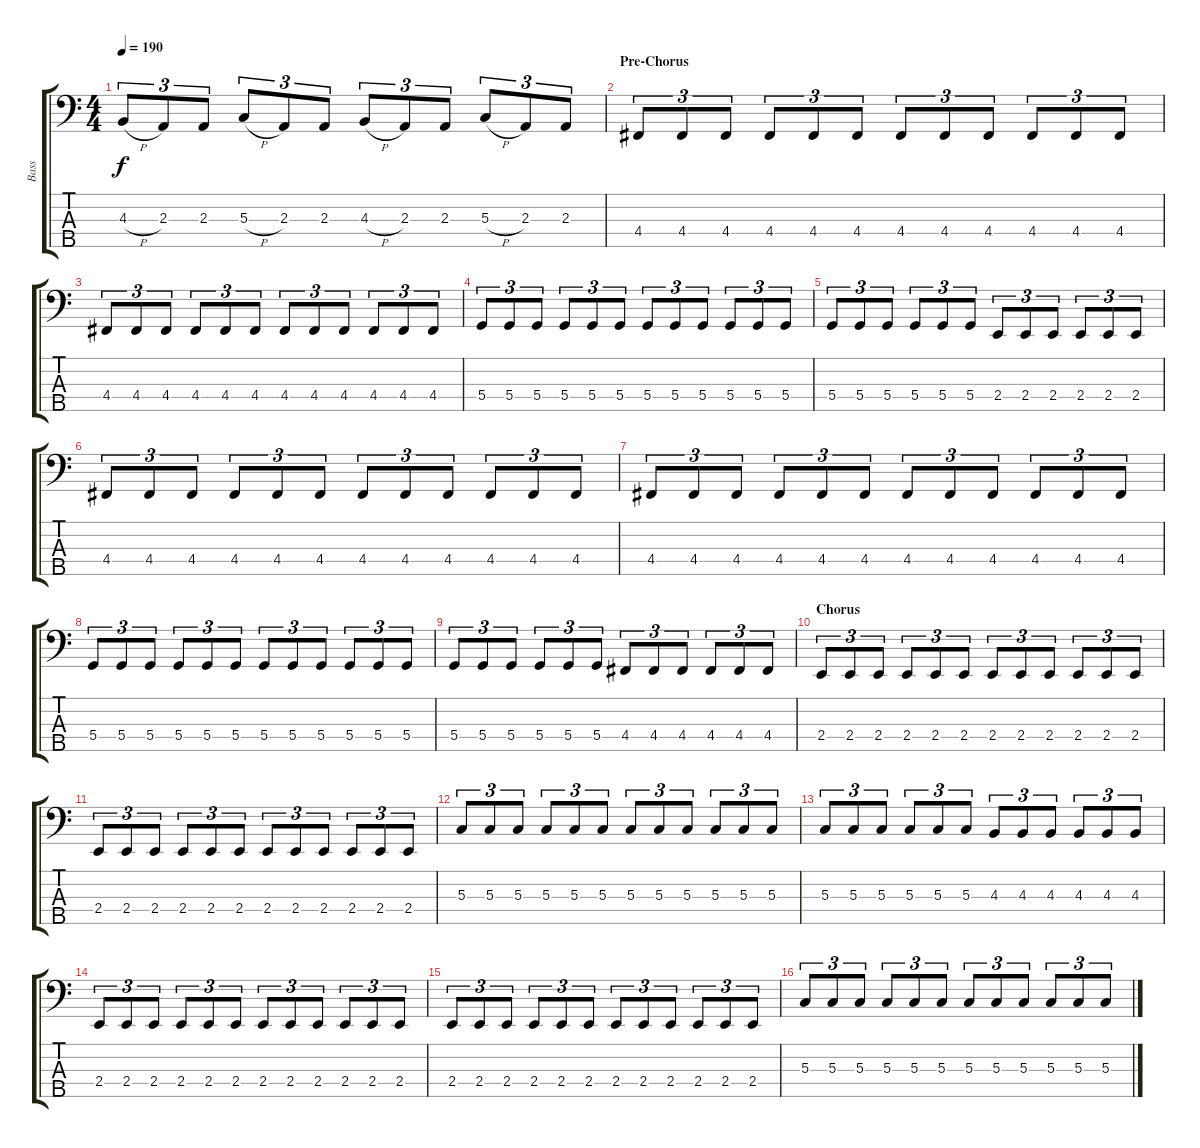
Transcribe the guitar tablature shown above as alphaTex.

\track ("Bass" "Bass") {instrument electricbassfinger}
\staff {score tabs}
\tuning (F2 C2 G1 D1 A0) {hide}
\ts (4 4)
\tempo 190
\clef f4
\ks c
4.3{h}.8{tu (3 2) dy f} 2.3.8{tu (3 2)} 2.3.8{tu (3 2)} 5.3{h}.8{tu (3 2)} 2.3.8{tu (3 2)} 2.3.8{tu (3 2)} 4.3{h}.8{tu (3 2)} 2.3.8{tu (3 2)} 2.3.8{tu (3 2)} 5.3{h}.8{tu (3 2)} 2.3.8{tu (3 2)} 2.3.8{tu (3 2)} |
\section ("" "Pre-Chorus")
4.4.8{tu (3 2)} 4.4.8{tu (3 2)} 4.4.8{tu (3 2)} 4.4.8{tu (3 2)} 4.4.8{tu (3 2)} 4.4.8{tu (3 2)} 4.4.8{tu (3 2)} 4.4.8{tu (3 2)} 4.4.8{tu (3 2)} 4.4.8{tu (3 2)} 4.4.8{tu (3 2)} 4.4.8{tu (3 2)} |
4.4.8{tu (3 2)} 4.4.8{tu (3 2)} 4.4.8{tu (3 2)} 4.4.8{tu (3 2)} 4.4.8{tu (3 2)} 4.4.8{tu (3 2)} 4.4.8{tu (3 2)} 4.4.8{tu (3 2)} 4.4.8{tu (3 2)} 4.4.8{tu (3 2)} 4.4.8{tu (3 2)} 4.4.8{tu (3 2)} |
5.4.8{tu (3 2)} 5.4.8{tu (3 2)} 5.4.8{tu (3 2)} 5.4.8{tu (3 2)} 5.4.8{tu (3 2)} 5.4.8{tu (3 2)} 5.4.8{tu (3 2)} 5.4.8{tu (3 2)} 5.4.8{tu (3 2)} 5.4.8{tu (3 2)} 5.4.8{tu (3 2)} 5.4.8{tu (3 2)} |
5.4.8{tu (3 2)} 5.4.8{tu (3 2)} 5.4.8{tu (3 2)} 5.4.8{tu (3 2)} 5.4.8{tu (3 2)} 5.4.8{tu (3 2)} 2.4.8{tu (3 2)} 2.4.8{tu (3 2)} 2.4.8{tu (3 2)} 2.4.8{tu (3 2)} 2.4.8{tu (3 2)} 2.4.8{tu (3 2)} |
4.4.8{tu (3 2)} 4.4.8{tu (3 2)} 4.4.8{tu (3 2)} 4.4.8{tu (3 2)} 4.4.8{tu (3 2)} 4.4.8{tu (3 2)} 4.4.8{tu (3 2)} 4.4.8{tu (3 2)} 4.4.8{tu (3 2)} 4.4.8{tu (3 2)} 4.4.8{tu (3 2)} 4.4.8{tu (3 2)} |
4.4.8{tu (3 2)} 4.4.8{tu (3 2)} 4.4.8{tu (3 2)} 4.4.8{tu (3 2)} 4.4.8{tu (3 2)} 4.4.8{tu (3 2)} 4.4.8{tu (3 2)} 4.4.8{tu (3 2)} 4.4.8{tu (3 2)} 4.4.8{tu (3 2)} 4.4.8{tu (3 2)} 4.4.8{tu (3 2)} |
5.4.8{tu (3 2)} 5.4.8{tu (3 2)} 5.4.8{tu (3 2)} 5.4.8{tu (3 2)} 5.4.8{tu (3 2)} 5.4.8{tu (3 2)} 5.4.8{tu (3 2)} 5.4.8{tu (3 2)} 5.4.8{tu (3 2)} 5.4.8{tu (3 2)} 5.4.8{tu (3 2)} 5.4.8{tu (3 2)} |
5.4.8{tu (3 2)} 5.4.8{tu (3 2)} 5.4.8{tu (3 2)} 5.4.8{tu (3 2)} 5.4.8{tu (3 2)} 5.4.8{tu (3 2)} 4.4.8{tu (3 2)} 4.4.8{tu (3 2)} 4.4.8{tu (3 2)} 4.4.8{tu (3 2)} 4.4.8{tu (3 2)} 4.4.8{tu (3 2)} |
\section ("" "Chorus")
2.4.8{tu (3 2)} 2.4.8{tu (3 2)} 2.4.8{tu (3 2)} 2.4.8{tu (3 2)} 2.4.8{tu (3 2)} 2.4.8{tu (3 2)} 2.4.8{tu (3 2)} 2.4.8{tu (3 2)} 2.4.8{tu (3 2)} 2.4.8{tu (3 2)} 2.4.8{tu (3 2)} 2.4.8{tu (3 2)} |
2.4.8{tu (3 2)} 2.4.8{tu (3 2)} 2.4.8{tu (3 2)} 2.4.8{tu (3 2)} 2.4.8{tu (3 2)} 2.4.8{tu (3 2)} 2.4.8{tu (3 2)} 2.4.8{tu (3 2)} 2.4.8{tu (3 2)} 2.4.8{tu (3 2)} 2.4.8{tu (3 2)} 2.4.8{tu (3 2)} |
5.3.8{tu (3 2)} 5.3.8{tu (3 2)} 5.3.8{tu (3 2)} 5.3.8{tu (3 2)} 5.3.8{tu (3 2)} 5.3.8{tu (3 2)} 5.3.8{tu (3 2)} 5.3.8{tu (3 2)} 5.3.8{tu (3 2)} 5.3.8{tu (3 2)} 5.3.8{tu (3 2)} 5.3.8{tu (3 2)} |
5.3.8{tu (3 2)} 5.3.8{tu (3 2)} 5.3.8{tu (3 2)} 5.3.8{tu (3 2)} 5.3.8{tu (3 2)} 5.3.8{tu (3 2)} 4.3.8{tu (3 2)} 4.3.8{tu (3 2)} 4.3.8{tu (3 2)} 4.3.8{tu (3 2)} 4.3.8{tu (3 2)} 4.3.8{tu (3 2)} |
2.4.8{tu (3 2)} 2.4.8{tu (3 2)} 2.4.8{tu (3 2)} 2.4.8{tu (3 2)} 2.4.8{tu (3 2)} 2.4.8{tu (3 2)} 2.4.8{tu (3 2)} 2.4.8{tu (3 2)} 2.4.8{tu (3 2)} 2.4.8{tu (3 2)} 2.4.8{tu (3 2)} 2.4.8{tu (3 2)} |
2.4.8{tu (3 2)} 2.4.8{tu (3 2)} 2.4.8{tu (3 2)} 2.4.8{tu (3 2)} 2.4.8{tu (3 2)} 2.4.8{tu (3 2)} 2.4.8{tu (3 2)} 2.4.8{tu (3 2)} 2.4.8{tu (3 2)} 2.4.8{tu (3 2)} 2.4.8{tu (3 2)} 2.4.8{tu (3 2)} |
5.3.8{tu (3 2)} 5.3.8{tu (3 2)} 5.3.8{tu (3 2)} 5.3.8{tu (3 2)} 5.3.8{tu (3 2)} 5.3.8{tu (3 2)} 5.3.8{tu (3 2)} 5.3.8{tu (3 2)} 5.3.8{tu (3 2)} 5.3.8{tu (3 2)} 5.3.8{tu (3 2)} 5.3.8{tu (3 2)}
